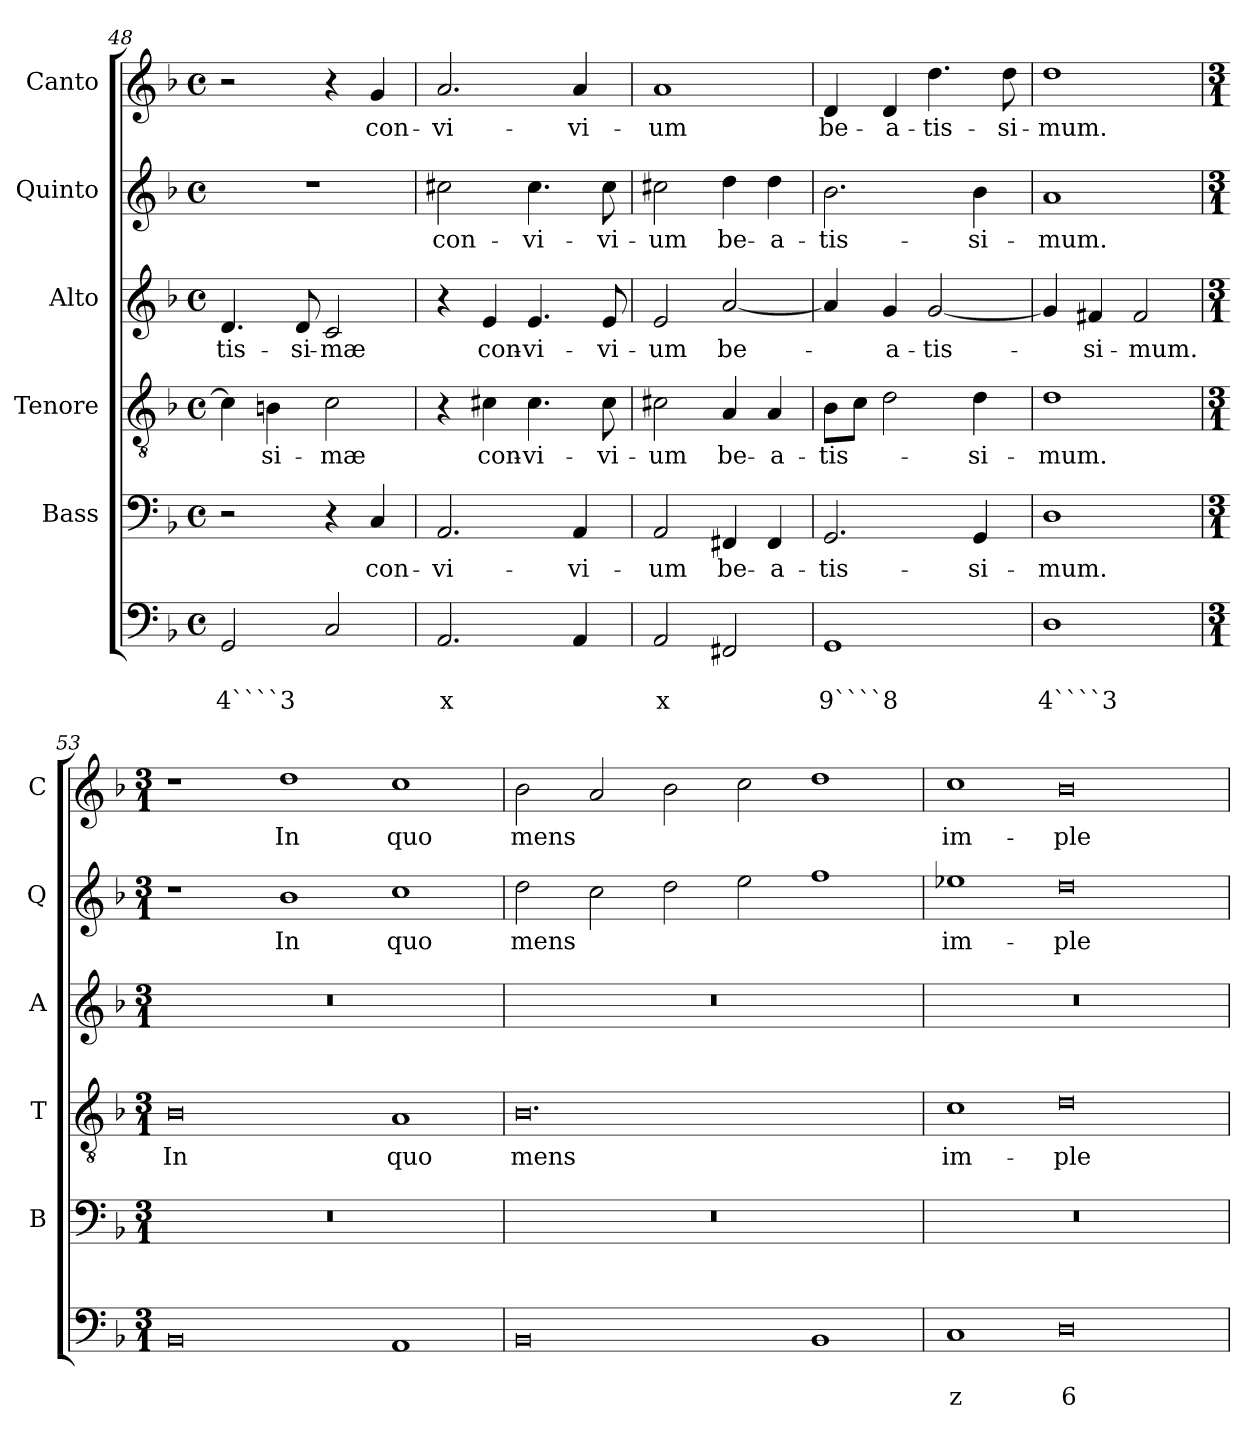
**kern	**text	**text	**kern	**text	**kern	**text	**kern	**text	**kern	**text	**kern	**text
*part6	*part6	*part6	*part5	*part5	*part4	*part4	*part3	*part3	*part2	*part2	*part1	*part1
*staff6	*staff6	*staff6	*staff5	*staff5	*staff4	*staff4	*staff3	*staff3	*staff2	*staff2	*staff1	*staff1
*	*	*	*I"Bass	*	*I"Tenore	*	*I"Alto	*	*I"Quinto	*	*I"Canto	*
*	*	*	*I'B	*	*I'T	*	*I'A	*	*I'Q	*	*I'C	*
*clefF4	*	*	*clefF4	*	*clefGv2	*	*clefG2	*	*clefG2	*	*clefG2	*
*k[b-]	*	*	*k[b-]	*	*k[b-]	*	*k[b-]	*	*k[b-]	*	*k[b-]	*
*F:	*	*	*F:	*	*F:	*	*F:	*	*F:	*	*F:	*
*M4/4	*	*	*M4/4	*	*M4/4	*	*M4/4	*	*M4/4	*	*M4/4	*
*met(c)	*	*	*met(c)	*	*met(c)	*	*met(c)	*	*met(c)	*	*met(c)	*
=48	=48	=48	=48	=48	=48	=48	=48	=48	=48	=48	=48	=48
!	!	!LO:LY:b	!	!	!	!	!	!LO:LY:b	!	!	!	!
2GG/	.	4````3	2r	.	4c\]	.	4.d/	-tis-	1r	.	2r	.
!	!	!	!	!	!	!LO:LY:b	!	!	!	!	!	!
.	.	.	.	.	4Bn\	-si-	.	.	.	.	.	.
!	!	!	!	!	!	!	!	!LO:LY:b	!	!	!	!
.	.	.	.	.	.	.	8d/	-si-	.	.	.	.
!	!	!	!	!	!	!LO:LY:b	!	!LO:LY:b	!	!	!	!
2C/	.	.	4r	.	2c\	-mæ	2c/	-mæ	.	.	4r	.
!	!	!	!	!LO:LY:b	!	!	!	!	!	!	!	!LO:LY:b
.	.	.	4C/	con-	.	.	.	.	.	.	4g/	con-
=49	=49	=49	=49	=49	=49	=49	=49	=49	=49	=49	=49	=49
!	!	!LO:LY:b	!	!LO:LY:b	!	!	!	!	!	!LO:LY:b	!	!LO:LY:b
2.AA/	.	x	2.AA/	-vi-	4r	.	4r	.	2cc#X\	con-	2.a/	-vi-
!	!	!	!	!	!	!LO:LY:b	!	!LO:LY:b	!	!	!	!
.	.	.	.	.	4c#X\	con-	4e/	con-	.	.	.	.
!	!	!	!	!	!	!LO:LY:b	!	!LO:LY:b	!	!LO:LY:b	!	!
.	.	.	.	.	4.c#\	-vi-	4.e/	-vi-	4.cc#\	-vi-	.	.
!	!	!	!	!LO:LY:b	!	!	!	!	!	!	!	!LO:LY:b
4AA/	.	.	4AA/	-vi-	.	.	.	.	.	.	4a/	-vi-
!	!	!	!	!	!	!LO:LY:b	!	!LO:LY:b	!	!LO:LY:b	!	!
.	.	.	.	.	8c#\	-vi-	8e/	-vi-	8cc#\	-vi-	.	.
=50	=50	=50	=50	=50	=50	=50	=50	=50	=50	=50	=50	=50
!	!	!LO:LY:b	!	!LO:LY:b	!	!LO:LY:b	!	!LO:LY:b	!	!LO:LY:b	!	!LO:LY:b
2AA/	.	x	2AA/	-um	2c#X\	-um	2e/	-um	2cc#X\	-um	1a	-um
!	!	!	!	!LO:LY:b	!	!LO:LY:b	!	!LO:LY:b	!	!LO:LY:b	!	!
2FF#X/	.	.	4FF#X/	be-	4A/	be-	[2a/	be-	4dd\	be-	.	.
!	!	!	!	!LO:LY:b	!	!LO:LY:b	!	!	!	!LO:LY:b	!	!
.	.	.	4FF#/	-a-	4A/	-a-	.	.	4dd\	-a-	.	.
=51	=51	=51	=51	=51	=51	=51	=51	=51	=51	=51	=51	=51
!	!	!LO:LY:b	!	!LO:LY:b	!	!LO:LY:b	!	!	!	!LO:LY:b	!	!LO:LY:b
1GG	.	9````8	2.GG/	-tis-	8B-\L	-tis-	4a/]	.	2.b-\	-tis-	4d/	be-
.	.	.	.	.	8c\J	.	.	.	.	.	.	.
!	!	!	!	!	!	!	!	!LO:LY:b	!	!	!	!LO:LY:b
.	.	.	.	.	2d\	.	4g/	-a-	.	.	4d/	-a-
!	!	!	!	!	!	!	!	!LO:LY:b	!	!	!	!LO:LY:b
.	.	.	.	.	.	.	[2g/	-tis-	.	.	4.dd\	-tis-
!	!	!	!	!LO:LY:b	!	!LO:LY:b	!	!	!	!LO:LY:b	!	!
.	.	.	4GG/	-si-	4d\	-si-	.	.	4b-\	-si-	.	.
!	!	!	!	!	!	!	!	!	!	!	!	!LO:LY:b
.	.	.	.	.	.	.	.	.	.	.	8dd\	-si-
=52	=52	=52	=52	=52	=52	=52	=52	=52	=52	=52	=52	=52
!	!	!LO:LY:b	!	!LO:LY:b	!	!LO:LY:b	!	!	!	!LO:LY:b	!	!LO:LY:b
1D	.	4````3	1D	-mum.	1d	-mum.	4g/]	.	1a	-mum.	1dd	-mum.
!	!	!	!	!	!	!	!	!LO:LY:b	!	!	!	!
.	.	.	.	.	.	.	4f#X/	-si-	.	.	.	.
!	!	!	!	!	!	!	!	!LO:LY:b	!	!	!	!
.	.	.	.	.	.	.	2f#/	-mum.	.	.	.	.
!!LO:LB:g=z
=53	=53	=53	=53	=53	=53	=53	=53	=53	=53	=53	=53	=53
*M3/1	*	*	*M3/1	*	*M3/1	*	*M3/1	*	*M3/1	*	*M3/1	*
!	!	!	!	!	!	!LO:LY:b	!	!	!	!	!	!
0BB-	.	.	0.r	.	0B-	In	0.r	.	1r	.	1r	.
!	!	!	!	!	!	!	!	!	!	!LO:LY:b	!	!LO:LY:b
.	.	.	.	.	.	.	.	.	1b-	In	1dd	In
!	!	!	!	!	!	!LO:LY:b	!	!	!	!LO:LY:b	!	!LO:LY:b
1AA	.	.	.	.	1A	quo	.	.	1cc	quo	1cc	quo
=54	=54	=54	=54	=54	=54	=54	=54	=54	=54	=54	=54	=54
!	!	!	!	!	!	!LO:LY:b	!	!	!	!LO:LY:b	!	!LO:LY:b
0BB-	.	.	0.r	.	0.B-	mens	0.r	.	2dd\	mens	2b-\	mens
.	.	.	.	.	.	.	.	.	2cc\	.	2a/	.
.	.	.	.	.	.	.	.	.	2dd\	.	2b-\	.
.	.	.	.	.	.	.	.	.	2ee\	.	2cc\	.
1BB-	.	.	.	.	.	.	.	.	1ff	.	1dd	.
=55	=55	=55	=55	=55	=55	=55	=55	=55	=55	=55	=55	=55
!	!	!LO:LY:b	!	!	!	!LO:LY:b	!	!	!	!LO:LY:b	!	!LO:LY:b
1C	.	z	0.r	.	1c	im-	0.r	.	1ee-X	im-	1cc	im-
!	!	!LO:LY:b	!	!	!	!LO:LY:b	!	!	!	!LO:LY:b	!	!LO:LY:b
0D	.	6	.	.	0d	-ple-	.	.	0dd	-ple-	0b-	-ple-
=	=	=	=	=	=	=	=	=	=	=	=	=
*-	*-	*-	*-	*-	*-	*-	*-	*-	*-	*-	*-	*-
